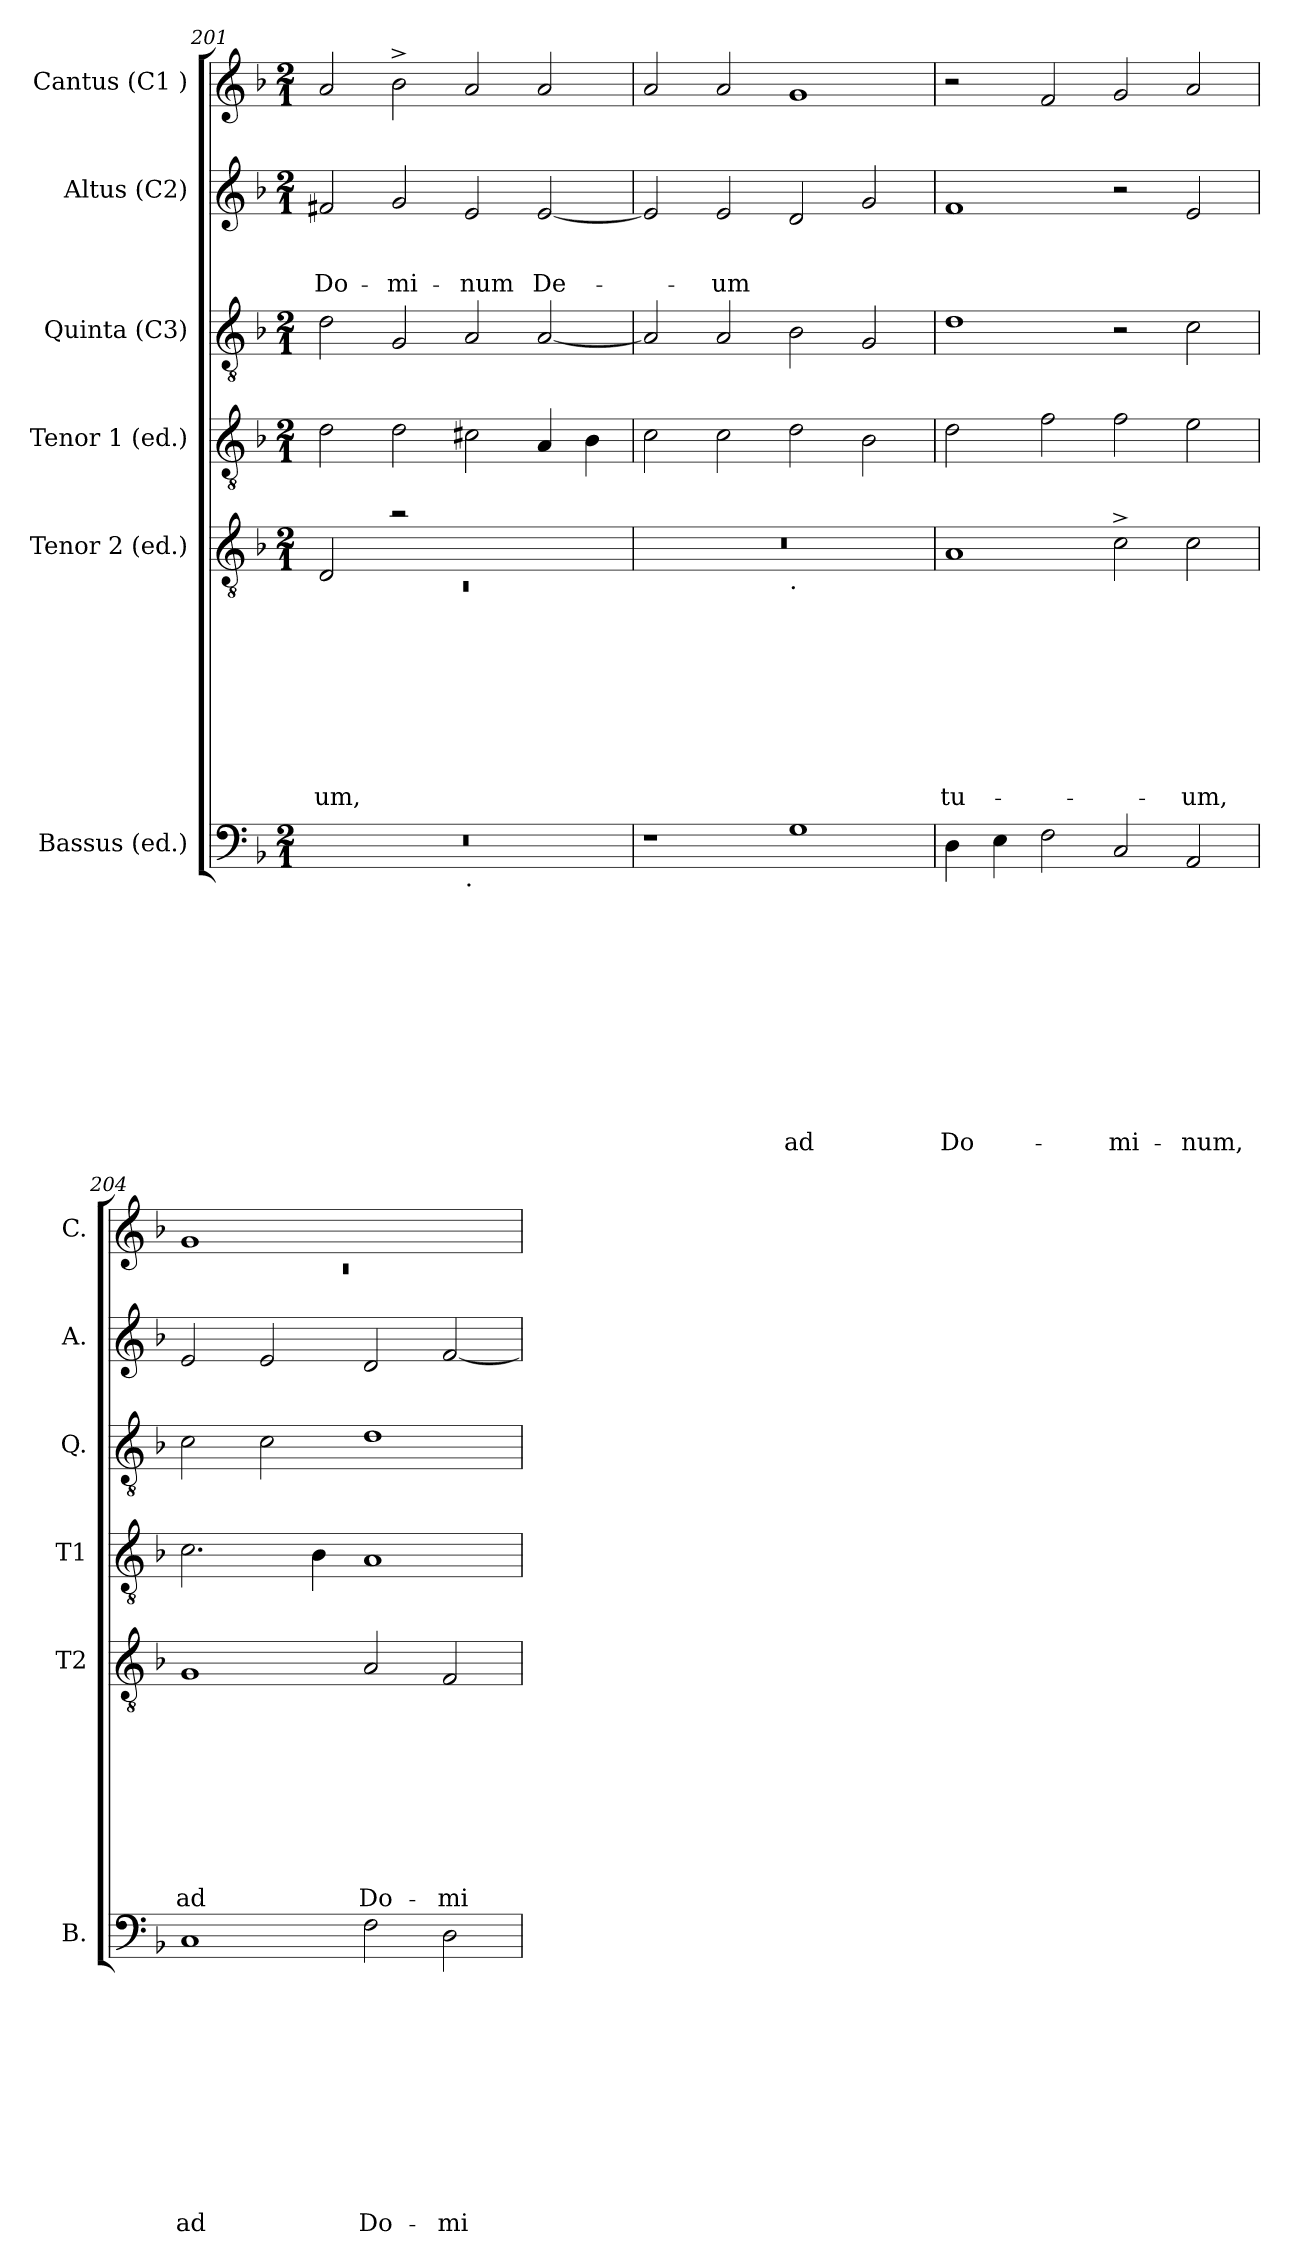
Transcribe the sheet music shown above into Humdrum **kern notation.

**kern	**text	**text	**text	**text	**text	**text	**text	**text	**text	**text	**text	**kern	**text	**text	**text	**text	**text	**text	**text	**text	**text	**kern	**kern	**kern	**text	**text	**text	**kern
*part6	*part6	*part6	*part6	*part6	*part6	*part6	*part6	*part6	*part6	*part6	*part6	*part5	*part5	*part5	*part5	*part5	*part5	*part5	*part5	*part5	*part5	*part4	*part3	*part2	*part2	*part2	*part2	*part1
*staff6	*staff6	*staff6	*staff6	*staff6	*staff6	*staff6	*staff6	*staff6	*staff6	*staff6	*staff6	*staff5	*staff5	*staff5	*staff5	*staff5	*staff5	*staff5	*staff5	*staff5	*staff5	*staff4	*staff3	*staff2	*staff2	*staff2	*staff2	*staff1
*I"Bassus (ed.)	*	*	*	*	*	*	*	*	*	*	*	*I"Tenor 2 (ed.)	*	*	*	*	*	*	*	*	*	*I"Tenor 1 (ed.)	*I"Quinta (C3)	*I"Altus (C2)	*	*	*	*I"Cantus (C1 )
*I'B.	*	*	*	*	*	*	*	*	*	*	*	*I'T2	*	*	*	*	*	*	*	*	*	*I'T1	*I'Q.	*I'A.	*	*	*	*I'C.
!!LO:LB:g=z
*clefF4	*	*	*	*	*	*	*	*	*	*	*	*clefGv2	*	*	*	*	*	*	*	*	*	*clefGv2	*clefGv2	*clefG2	*	*	*	*clefG2
*k[b-]	*	*	*	*	*	*	*	*	*	*	*	*k[b-]	*	*	*	*	*	*	*	*	*	*k[b-]	*k[b-]	*k[b-]	*	*	*	*k[b-]
*F:	*	*	*	*	*	*	*	*	*	*	*	*F:	*	*	*	*	*	*	*	*	*	*F:	*F:	*F:	*	*	*	*F:
*M2/1	*	*	*	*	*	*	*	*	*	*	*	*M2/1	*	*	*	*	*	*	*	*	*	*M2/1	*M2/1	*M2/1	*	*	*	*M2/1
=201	=201	=201	=201	=201	=201	=201	=201	=201	=201	=201	=201	=201	=201	=201	=201	=201	=201	=201	=201	=201	=201	=201	=201	=201	=201	=201	=201	=201
*	*	*	*	*	*	*	*	*	*	*	*	*^	*	*	*	*	*	*	*	*	*	*	*	*	*	*	*	*
!	!	!	!	!	!	!	!	!	!	!	!	!	!LO:N:vis=1	!	!	!	!	!	!	!	!	!LO:LY:b	!	!	!	!	!	!LO:LY:b	!
*^	*	*	*	*	*	*	*	*	*	*	*	*	*	*	*	*	*	*	*	*	*	*	*	*	*	*	*	*	*
0r	1ryy	.	.	.	.	.	.	.	.	.	.	.	2D/	0rC	.	.	.	.	.	.	.	.	um,	2d\	2d\	2f#X/	.	.	Do-	2a/
!	!	!	!	!	!	!	!	!	!	!	!	!	!	!	!	!	!	!	!	!	!	!	!	!	!	!	!	!	!LO:LY:b	!
.	.	.	.	.	.	.	.	.	.	.	.	.	2ra	.	.	.	.	.	.	.	.	.	.	2d\	2G/	2g/	.	.	-mi-	2b-^>\
!	!LO:TX:b:t=.	!	!	!	!	!	!	!	!	!	!	!	!	!	!	!	!	!	!	!	!	!	!	!	!	!	!	!	!	!
!	!	!	!	!	!	!	!	!	!	!	!	!	!	!	!	!	!	!	!	!	!	!	!	!	!	!	!	!	!LO:LY:b	!
.	1ryy	.	.	.	.	.	.	.	.	.	.	.	1ryy	.	.	.	.	.	.	.	.	.	.	2c#X\	2A/	2e/	.	.	-num	2a/
!	!	!	!	!	!	!	!	!	!	!	!	!	!	!	!	!	!	!	!	!	!	!	!	!	!	!	!	!	!LO:LY:b	!
.	.	.	.	.	.	.	.	.	.	.	.	.	.	.	.	.	.	.	.	.	.	.	.	4A/	[<2A/	[<2e/	.	.	De-	2a/
.	.	.	.	.	.	.	.	.	.	.	.	.	.	.	.	.	.	.	.	.	.	.	.	4B-\	.	.	.	.	.	.
*v	*v	*	*	*	*	*	*	*	*	*	*	*	*	*	*	*	*	*	*	*	*	*	*	*	*	*	*	*	*	*
=202	=202	=202	=202	=202	=202	=202	=202	=202	=202	=202	=202	=202	=202	=202	=202	=202	=202	=202	=202	=202	=202	=202	=202	=202	=202	=202	=202	=202	=202
1r	.	.	.	.	.	.	.	.	.	.	.	0r	1ryy	.	.	.	.	.	.	.	.	.	2c\	2A/]	2e/]	.	.	.	2a/
!	!	!	!	!	!	!	!	!	!	!	!	!	!	!	!	!	!	!	!	!	!	!	!	!	!	!	!	!LO:LY:b	!
.	.	.	.	.	.	.	.	.	.	.	.	.	.	.	.	.	.	.	.	.	.	.	2c\	2A/	2e/	.	.	-um	2a/
!	!	!	!	!	!	!	!	!	!	!	!	!	!LO:TX:b:t=.	!	!	!	!	!	!	!	!	!	!	!	!	!	!	!	!
!	!	!	!	!	!	!	!	!	!	!	!LO:LY:b	!	!	!	!	!	!	!	!	!	!	!	!	!	!	!	!	!	!
1G	.	.	.	.	.	.	.	.	.	.	ad	.	1ryy	.	.	.	.	.	.	.	.	.	2d\	2B-\	2d/	.	.	.	1g
.	.	.	.	.	.	.	.	.	.	.	.	.	.	.	.	.	.	.	.	.	.	.	2B-\	2G/	2g/	.	.	.	.
=203	=203	=203	=203	=203	=203	=203	=203	=203	=203	=203	=203	=203	=203	=203	=203	=203	=203	=203	=203	=203	=203	=203	=203	=203	=203	=203	=203	=203	=203
!	!	!	!	!	!	!	!	!	!	!	!LO:LY:b	!	!	!	!	!	!	!	!	!	!	!LO:LY:b	!	!	!	!	!	!	!
*	*	*	*	*	*	*	*	*	*	*	*	*v	*v	*	*	*	*	*	*	*	*	*	*	*	*	*	*	*	*
4D\	.	.	.	.	.	.	.	.	.	.	Do-	1A	.	.	.	.	.	.	.	.	tu-	2d\	1d	1f	.	.	.	2r
4E\	.	.	.	.	.	.	.	.	.	.	.	.	.	.	.	.	.	.	.	.	.	.	.	.	.	.	.	.
2F\	.	.	.	.	.	.	.	.	.	.	.	.	.	.	.	.	.	.	.	.	.	2f\	.	.	.	.	.	2f/
!	!	!	!	!	!	!	!	!	!	!	!LO:LY:b	!	!	!	!	!	!	!	!	!	!	!	!	!	!	!	!	!
2C/	.	.	.	.	.	.	.	.	.	.	-mi-	2c^>\	.	.	.	.	.	.	.	.	.	2f\	2r	2r	.	.	.	2g/
!	!	!	!	!	!	!	!	!	!	!	!LO:LY:b	!	!	!	!	!	!	!	!	!	!LO:LY:b	!	!	!	!	!	!	!
2AA/	.	.	.	.	.	.	.	.	.	.	-num,	2c\	.	.	.	.	.	.	.	.	-um,	2e\	2c\	2e/	.	.	.	2a/
!!LO:LB:g=z
=204	=204	=204	=204	=204	=204	=204	=204	=204	=204	=204	=204	=204	=204	=204	=204	=204	=204	=204	=204	=204	=204	=204	=204	=204	=204	=204	=204	=204
*	*	*	*	*	*	*	*	*	*	*	*	*	*	*	*	*	*	*	*	*	*	*	*	*	*	*	*	*^
!	!	!	!	!	!	!	!	!	!	!	!LO:LY:b	!	!	!	!	!	!	!	!	!	!LO:LY:b	!	!	!	!	!	!	!	!LO:N:vis=1
1C	.	.	.	.	.	.	.	.	.	.	ad	1G	.	.	.	.	.	.	.	.	ad	2.c\	2c\	2e/	.	.	.	1g	0rc
.	.	.	.	.	.	.	.	.	.	.	.	.	.	.	.	.	.	.	.	.	.	.	2c\	2e/	.	.	.	.	.
.	.	.	.	.	.	.	.	.	.	.	.	.	.	.	.	.	.	.	.	.	.	4B-\	.	.	.	.	.	.	.
!	!	!	!	!	!	!	!	!	!	!	!LO:LY:b	!	!	!	!	!	!	!	!	!	!LO:LY:b	!	!	!	!	!	!	!	!
2F\	.	.	.	.	.	.	.	.	.	.	Do-	2A/	.	.	.	.	.	.	.	.	Do-	1A	1d	2d/	.	.	.	1ryy	.
!	!	!	!	!	!	!	!	!	!	!	!LO:LY:b	!	!	!	!	!	!	!	!	!	!LO:LY:b	!	!	!	!	!	!	!	!
2D\	.	.	.	.	.	.	.	.	.	.	-mi-	2F/	.	.	.	.	.	.	.	.	-mi-	.	.	[<2f/	.	.	.	.	.
*	*	*	*	*	*	*	*	*	*	*	*	*	*	*	*	*	*	*	*	*	*	*	*	*	*	*	*	*v	*v
=	=	=	=	=	=	=	=	=	=	=	=	=	=	=	=	=	=	=	=	=	=	=	=	=	=	=	=	=
*-	*-	*-	*-	*-	*-	*-	*-	*-	*-	*-	*-	*-	*-	*-	*-	*-	*-	*-	*-	*-	*-	*-	*-	*-	*-	*-	*-	*-
